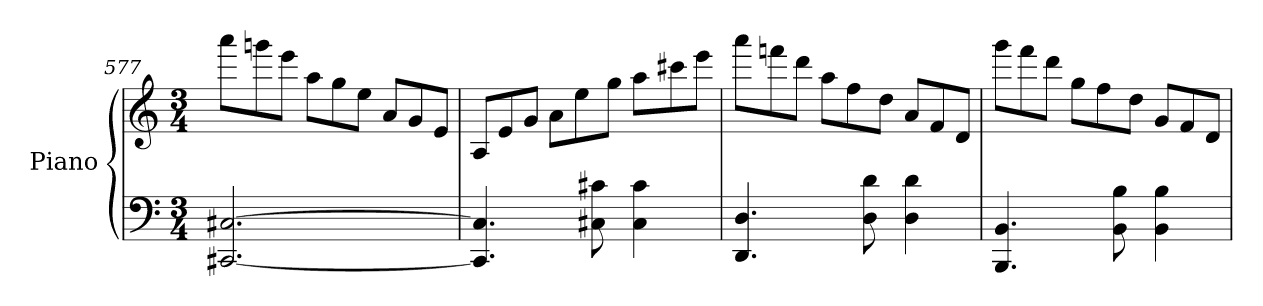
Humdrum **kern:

**kern	**kern
*part1	*part1
*staff2	*staff1
*I"Piano	*
*I'Pno.	*
*clefF4	*clefG2
*k[]	*k[]
*M3/4	*M3/4
*	*Xtuplet
=577	=577
[2.CC#X/ [2.C#X/	12aaa\L
.	12gggn\
.	12eee\J
.	12aa\L
.	12gg\
.	12ee\J
.	12a/L
.	12g/
.	12e/J
!!LO:LB:g=z
=578	=578
4.CC#/] 4.C#/]	12A/L
.	12e/
.	12g/J
.	12a\L
.	12ee\
8C#X\ 8c#X\	.
.	12gg\J
4C#\ 4c#\	12aa\L
.	12ccc#X\
.	12eee\J
=579	=579
4.DD/ 4.D/	12aaa\L
.	12fffn\
.	12ddd\J
.	12aa\L
.	12ff\
8D\ 8d\	.
.	12dd\J
4D\ 4d\	12a/L
.	12f/
.	12d/J
=580	=580
4.BBB/ 4.BB/	12ggg\L
.	12fff\
.	12ddd\J
.	12gg\L
.	12ff\
8BB\ 8B\	.
.	12dd\J
4BB\ 4B\	12g/L
.	12f/
.	12d/J
=	=
*-	*-
